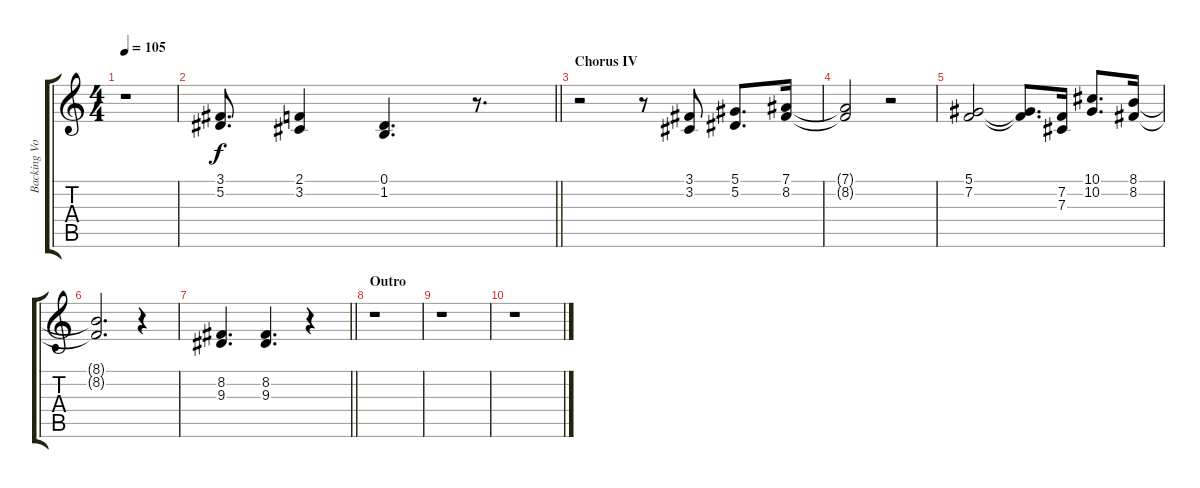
\track ("Backing Vocals" "Backing Vo") {instrument oboe}
\staff {score tabs}
\tuning (Eb4 Bb3 Gb3 Db3 Ab2 Eb2) {hide}
\ts (4 4)
\tempo 105
\clef g2
\ks c
r.1{dy f} |
\barLineRight lightlight
(3.1 5.2).8{d} (2.1 3.2).4 (0.1 1.2).4{d} r.8{d} |
\section ("" "Chorus IV")
r.2 r.8 (3.1 3.2).8 (5.1 5.2).8{d} (7.1 8.2).16 |
(7.1{t} 8.2{t}).2 r.2 |
(5.1 7.2).2 (5.1{t} 7.2{t}).8{d} (7.2 7.3).16 (10.1 10.2).8{d} (8.1 8.2).16 |
(8.1{t} 8.2{t}).2{d} r.4 |
\barLineRight lightlight
(8.2 9.3).4{d} (8.2 9.3).4{d} r.4 |
\section ("" "Outro")
r.1 |
r.1 |
r.1
